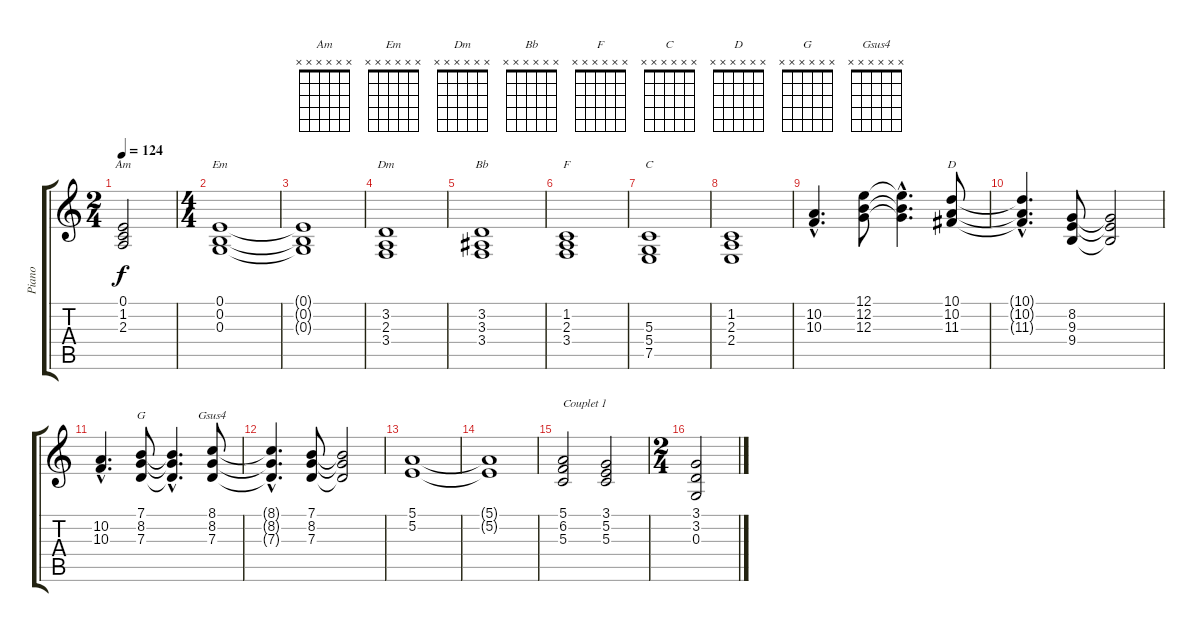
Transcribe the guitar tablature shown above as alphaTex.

\track ("Piano" "Piano") {instrument acousticgrandpiano}
\staff {score tabs}
\tuning (E4 B3 G3 D3 A2 E2) {hide}
\chord ("Am" x x x x x x) {firstfret 0}
\chord ("Em" x x x x x x) {firstfret 0}
\chord ("Dm" x x x x x x) {firstfret 0}
\chord ("Bb" x x x x x x) {firstfret 0}
\chord ("F" x x x x x x) {firstfret 0}
\chord ("C" x x x x x x) {firstfret 0}
\chord ("D" x x x x x x) {firstfret 0}
\chord ("G" x x x x x x) {firstfret 0}
\chord ("Gsus4" x x x x x x) {firstfret 0}
\ts (2 4)
\tempo 124
\clef g2
\ks c
(0.1 1.2 2.3).2{ch "Am" dy f} |
\ts (4 4)
(0.1 0.2 0.3).1{ch "Em"} |
(0.1{t} 0.2{t} 0.3{t}).1 |
(3.2 2.3 3.4).1{ch "Dm"} |
(3.2 3.3 3.4).1{ch "Bb"} |
(1.2 2.3 3.4).1{ch "F"} |
(5.3 5.4 7.5).1{ch "C"} |
(1.2 2.3 2.4).1 |
(10.2{hac} 10.3{hac}).4{d} (12.1 12.2 12.3).8 (12.1{hac t} 12.2{hac t} 12.3{hac t}).4{d} (10.1 10.2 11.3).8{ch "D"} |
(10.1{hac t} 10.2{hac t} 11.3{hac t}).4{d} (8.2 9.3 9.4).8 (8.2{t} 9.3{t} 9.4{t}).2 |
(10.2{hac} 10.3{hac}).4{d} (7.1 8.2 7.3).8{ch "G"} (7.1{hac t} 8.2{hac t} 7.3{hac t}).4{d} (8.1 8.2 7.3).8{ch "Gsus4"} |
(8.1{hac t} 8.2{hac t} 7.3{hac t}).4{d} (7.1 8.2 7.3).8 (7.1{t} 8.2{t} 7.3{t}).2 |
(5.1 5.2).1 |
(5.1{t} 5.2{t}).1 |
(5.1 6.2 5.3).2{txt "Couplet 1"} (3.1 5.2 5.3).2 |
\ts (2 4)
(3.1 3.2 0.3).2
